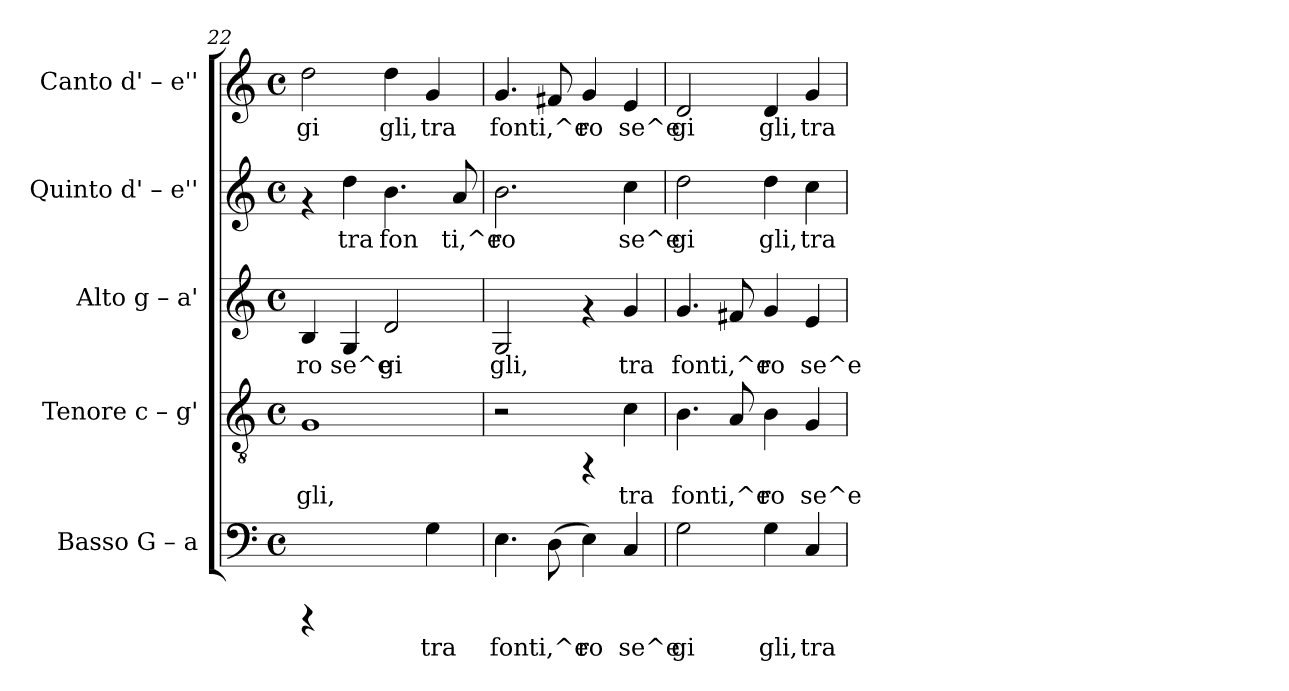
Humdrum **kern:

**kern	**text	**kern	**text	**kern	**text	**kern	**text	**kern	**text
*part5	*part5	*part4	*part4	*part3	*part3	*part2	*part2	*part1	*part1
*staff5	*staff5	*staff4	*staff4	*staff3	*staff3	*staff2	*staff2	*staff1	*staff1
*I"Basso  G – a	*	*I"Tenore  c – g'	*	*I"Alto  g – a'	*	*I"Quinto  d' – e''	*	*I"Canto  d' – e''	*
*clefF4	*	*clefGv2	*	*clefG2	*	*clefG2	*	*clefG2	*
*k[]	*	*k[]	*	*k[]	*	*k[]	*	*k[]	*
*C:	*	*C:	*	*C:	*	*C:	*	*C:	*
*M4/4	*	*M4/4	*	*M4/4	*	*M4/4	*	*M4/4	*
*met(c)	*	*met(c)	*	*met(c)	*	*met(c)	*	*met(c)	*
=22	=22	=22	=22	=22	=22	=22	=22	=22	=22
!	!	!	!LO:LY:b:rj	!	!LO:LY:b:rj	!	!	!	!LO:LY:b:cj
4rCCC	.	1G	gli,	4B/	ro	4rf	.	2dd\	gi
!	!	!	!	!	!LO:LY:b:rj	!	!LO:LY:b:rj	!	!
2ryy	.	.	.	4G/	se^e	4dd\	tra	.	.
!	!	!	!	!	!LO:LY:b:rj	!	!LO:LY:b:rj	!	!LO:LY:b:cj
.	.	.	.	2d/	gi	4.b\	fon	4dd\	gli,
!	!LO:LY:b:rj	!	!	!	!	!	!	!	!LO:LY:b:cj
4G\	tra	.	.	.	.	.	.	4g/	tra
!	!	!	!	!	!	!	!LO:LY:b:rj	!	!
.	.	.	.	.	.	8a/	ti,^e	.	.
=23	=23	=23	=23	=23	=23	=23	=23	=23	=23
!	!LO:LY:b:rj	!	!	!	!LO:LY:b:rj	!	!LO:LY:b:rj	!	!LO:LY:b:cj
4.E\	fon	2r	.	2G/	gli,	2.b\	ro	4.g/	fon
!	!LO:LY:b:rj	!	!	!	!	!	!	!	!LO:LY:b:cj
(<8D\	ti,^e	.	.	.	.	.	.	8f#X/	ti,^e
!	!LO:LY:b:rj	!	!	!	!	!	!	!	!LO:LY:b:cj
4E\)	ro	4rFF	.	4rf	.	.	.	4g/	ro
!	!LO:LY:b:rj	!	!LO:LY:b:rj	!	!LO:LY:b:rj	!	!LO:LY:b:rj	!	!LO:LY:b:cj
4C/	se^e	4c\	tra	4g/	tra	4cc\	se^e	4e/	se^e
=24	=24	=24	=24	=24	=24	=24	=24	=24	=24
!	!LO:LY:b:rj	!	!LO:LY:b:rj	!	!LO:LY:b:rj	!	!LO:LY:b:rj	!	!LO:LY:b:cj
2G\	gi	4.B\	fon	4.g/	fon	2dd\	gi	2d/	gi
!	!	!	!LO:LY:b:rj	!	!LO:LY:b:rj	!	!	!	!
.	.	8A/	ti,^e	8f#/	ti,^e	.	.	.	.
!	!LO:LY:b:rj	!	!LO:LY:b:rj	!	!LO:LY:b:rj	!	!LO:LY:b:rj	!	!LO:LY:b:cj
4G\	gli,	4B\	ro	4g/	ro	4dd\	gli,	4d/	gli,
!	!LO:LY:b:rj	!	!LO:LY:b:rj	!	!LO:LY:b:rj	!	!LO:LY:b:rj	!	!LO:LY:b:cj
4C/	tra	4G/	se^e	4e/	se^e	4cc\	tra	4g/	tra
=	=	=	=	=	=	=	=	=	=
*-	*-	*-	*-	*-	*-	*-	*-	*-	*-
